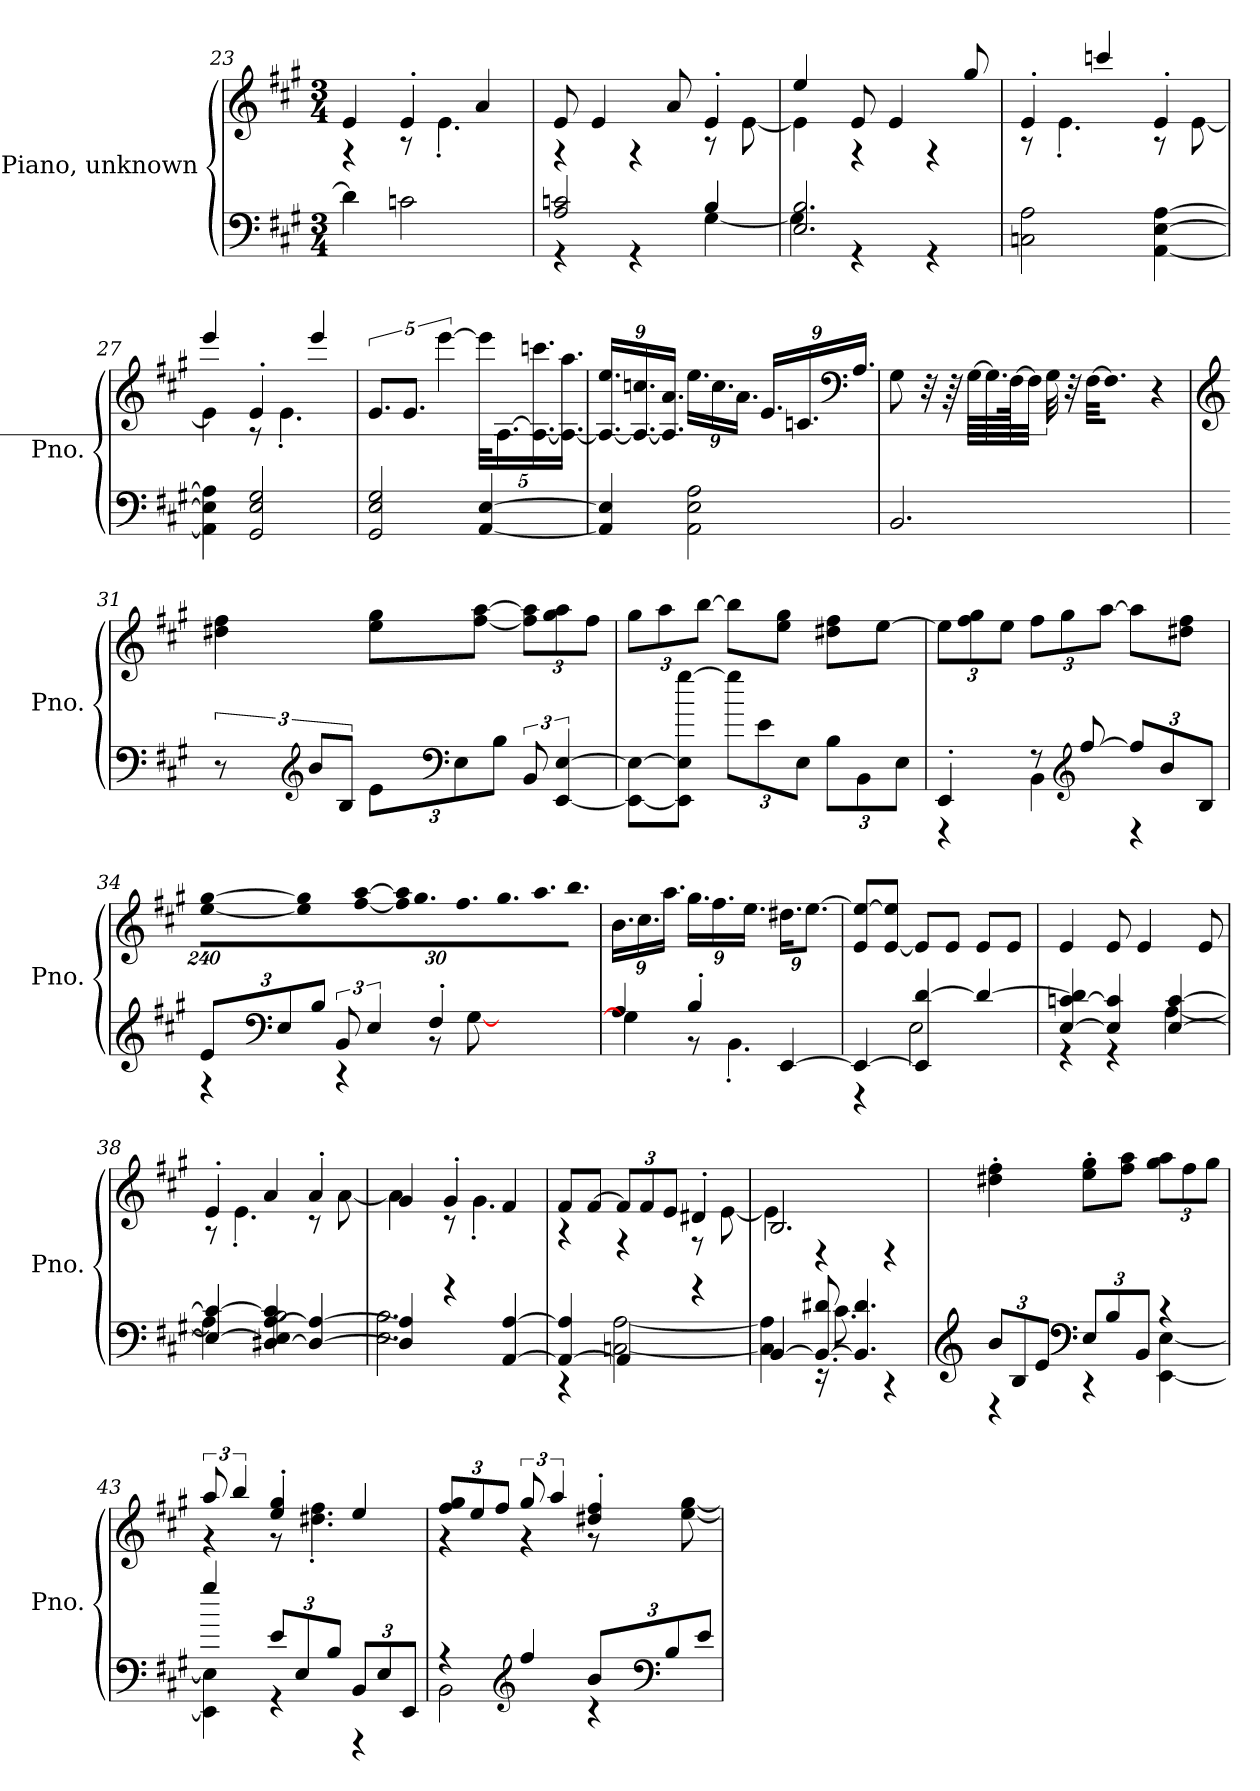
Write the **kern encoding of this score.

**kern	**kern
*part1	*part1
*staff2	*staff1
*I"Piano, unknown	*
*I'Pno.	*
!!LO:LB:g=z
*clefF4	*clefG2
*k[f#c#g#]	*k[f#c#g#]
*M3/4	*M3/4
=23	=23
*	*^
4d\]	4e/	4r
2cn\	4e'/	8r
.	.	4.e'\
.	4a/	.
=24	=24	=24
*^	*	*
2A/ 2cn/	4r	8e/	4r
.	.	4e/	.
.	4r	.	4r
.	.	8a/	.
4B/	[4G#\	4e'/	8r
.	.	.	[8e\
=25	=25	=25	=25
2.E/ 2.B/	4G#\]	4ee/	4e\]
.	4r	8e/	4r
.	.	4e/	.
.	4r	.	4r
.	.	8gg#/	.
*v	*v	*	*
=26	=26	=26
2Cn\ 2A\	4e'/	8r
.	.	4.e'\
.	4cccn/	.
[4AA\ [4E\ [4A\	4e'/	8r
.	.	[8e\
=27	=27	=27
4AA\] 4E\] 4A\]	4eee/	4e\]
2GG#/ 2E/ 2G#/	4e'/	8r
.	.	4.e'\
.	4eee/	.
*	*v	*v
!!LO:LB:g=z
=28	=28
2GG#/ 2E/ 2G#/	10.e/L
.	10.e/J
.	[5eee\
[4AA/ [4E/	40eee\KLL]
.	[20.A\
.	20.A\_ 20.cccn\
.	20.A\_ 20.aa\JJ
=29	=29
*	*Xbrackettup
4AA/] 4E/]	18.A/_ 18.ee/LL
.	18.A/_ 18.ccn/
.	18.A/] 18.a/JJ
2AA\ 2E\ 2A\	18.ee\LL
.	18.cc\
.	18.a\JJ
.	18.e/LL
.	18.cn/
*	*clefF4
.	18.A/JJ
=30	=30
2.BB/	8G#\
.	32r
.	64r
.	[64G#\LLLL
.	64.G#\]
.	[128F#\JK
.	32F#\JJJ]
*	*brackettup
.	48G#\
.	48r
.	[48F#\KKL
.	8.F#\J]
.	4r
!!LO:LB:g=z
=31	=31
*	*clefG2
12r	4dd#X\ 4ff#\
*clefG2	*
12b/L	.
12B/J	.
*Xbrackettup	*
12e\L	8ee\ 8gg#\L
*clefF4	*
12E\	.
.	[8ff#\ [8aa\J
12B\J	.
*brackettup	*Xbrackettup
12BB/	12ff#\] 12aa\]L
[6EE/ [6E/	12gg#\ 12aa\
.	12ff#\J
=32	=32
8EE\_ 8E\_L	12gg#\L
.	12aa\
8EE\] 8E\] [8gg#\J	.
.	[12bb\J
*Xbrackettup	*
12gg#\L]	8bb\L]
12e\	.
.	8ee\ 8gg#\J
12E\J	.
12B\L	8dd#X\ 8ff#\L
12BB\	.
.	[8ee\J
12E\J	.
=33	=33
*^	*
4EE'/	4r	12ee\L]
.	.	12ff#\ 12gg#\
.	.	12ee\J
8r	4BB\	12ff#\L
.	.	12gg#\
*clefG2	*	*
[8ff#/	.	.
.	.	[12aa\J
12ff#/L]	4r	8aa\L]
12b/	.	.
.	.	8dd#X\ 8ff#\J
12B/J	.	.
!!LO:LB:g=z
=34	=34	=34
!	!	!LO:N:vis=8
12e/L	4r	[960%137ee\ [960%137gg#\L
*clefF4	*	*
12E/	.	.
!	!	!LO:N:vis=64
.	.	960%17ee\] 960%17gg#\]KKK
.	.	1920ryy
!	!	!LO:N:vis=8
.	.	[960%137ff#\ [960%137aa\
12B/J	.	.
*brackettup	*	*
12BB/	4r	.
!	!	!LO:N:vis=64
.	.	960%17ff#\] 960%17aa\]KKL
!	!	!LO:N:vis=16.
.	.	960%103gg#\
6E/	.	.
!	!	!LO:N:vis=32.
.	.	1920%103ff#\K
!	!	!LO:N:vis=16.
.	.	960%103gg#\
4F#'/	8r	.
!	!	!LO:N:vis=32.
.	.	1920%103aa\K
.	[8G#\	.
!	!	!LO:N:vis=16.
.	.	960%103bb\JJ
1920ryy	1920ryy	.
=35	=35	=35
4A/	4G#\]	18.b\LL
.	.	18.cc#\
.	.	18.aa\JJ
4B'/	8r	18.gg#\LL
.	.	18.ff#\
.	4.BB'\	.
.	.	18.ee\JJ
[4EE/	.	18.dd#X\KL
.	.	[9.ee\J
=36	=36	=36
4EE/_	4r	8e/ 8ee/_L
.	.	[8e/ 8ee/]J
4EE/] [4d/	2E\	8e/L]
.	.	8e/J
4d/_	.	8e/L
.	.	8e/J
=37	=37	=37
[4E/ [4cn/ 4d/]	4r	4e/
4E/] 4c/]	4r	8e/
.	.	4e/
[4E/ [4c/	[4A\	.
.	.	8e/
!!LO:LB:g=z
=38	=38	=38
*	*	*^
4E/_ 4c/_	4A\]	4e'/	8r
.	.	.	4.e'\
[4D#X/ 4E/] [4A/ 4c/]	2B\	4a/	.
4D#/_ 4A/_	.	4a'/	8r
.	.	.	[8a\
=39	=39	=39	=39
4D#/] 4A/]	2.E\ 2.B\	4g#/	4a\]
4r	.	4g#'/	8r
.	.	.	4.g#'\
[4AA/ [4A/	.	4f#/	.
=40	=40	=40	=40
4AA/_ 4A/]	4r	8f#/L	4r
.	.	[8f#/J	.
4AA/]	[2Cn\ [2A\	12f#/L]	4r
.	.	12f#/	.
.	.	12e/J	.
4r	.	4d#X'/	8r
.	.	.	[8e\
=41	=41	=41	=41
[4BB/	4C\] 4A\]	2.B/	4e\]
8BB/_ 8d#X/	16r	.	4r
.	8.c#'\	.	.
4.BB/] 4.d#/	.	.	.
.	4r	.	4r
*	*	*v	*v
!!LO:PB:g=z
=42	=42	=42
*clefG2	*	*
*Xbrackettup	*	*
12b/L	4r	4dd#X\' 4ff#\'
12B/	.	.
12e/J	.	.
*clefF4	*	*
12E/L	4r	8ee\' 8gg#\'L
12B/	.	.
.	.	8ff#\ 8aa\J
12BB/J	.	.
4r	[4EE\ [4E\	12gg#\ 12aa\L
.	.	12ff#\
.	.	12gg#\J
=43	=43	=43
*	*	*brackettup
*	*	*^
4gg#/	4EE\] 4E\]	12aa/	4r
.	.	6bb/	.
12e/L	4r	4ee/' 4gg#/'	8r
12E/	.	.	.
.	.	.	4.dd#X\' 4.ff#\'
12B/J	.	.	.
12BB/L	4r	4ee/	.
12E/	.	.	.
12EE/J	.	.	.
=44	=44	=44	=44
*	*	*Xbrackettup	*
4r	2BB\	12ff#/ 12gg#/L	4r
.	.	12ee/	.
.	.	12ff#/J	.
*clefG2	*	*	*
*	*	*brackettup	*
4ff#/	.	12gg#/	4r
.	.	6aa/	.
12b/L	4r	4dd#X/' 4ff#/'	8r
*clefF4	*	*	*
12B/	.	.	.
.	.	.	[8ee\ [8gg#\
12e/J	.	.	.
*v	*v	*	*
*	*v	*v
=	=
*-	*-
